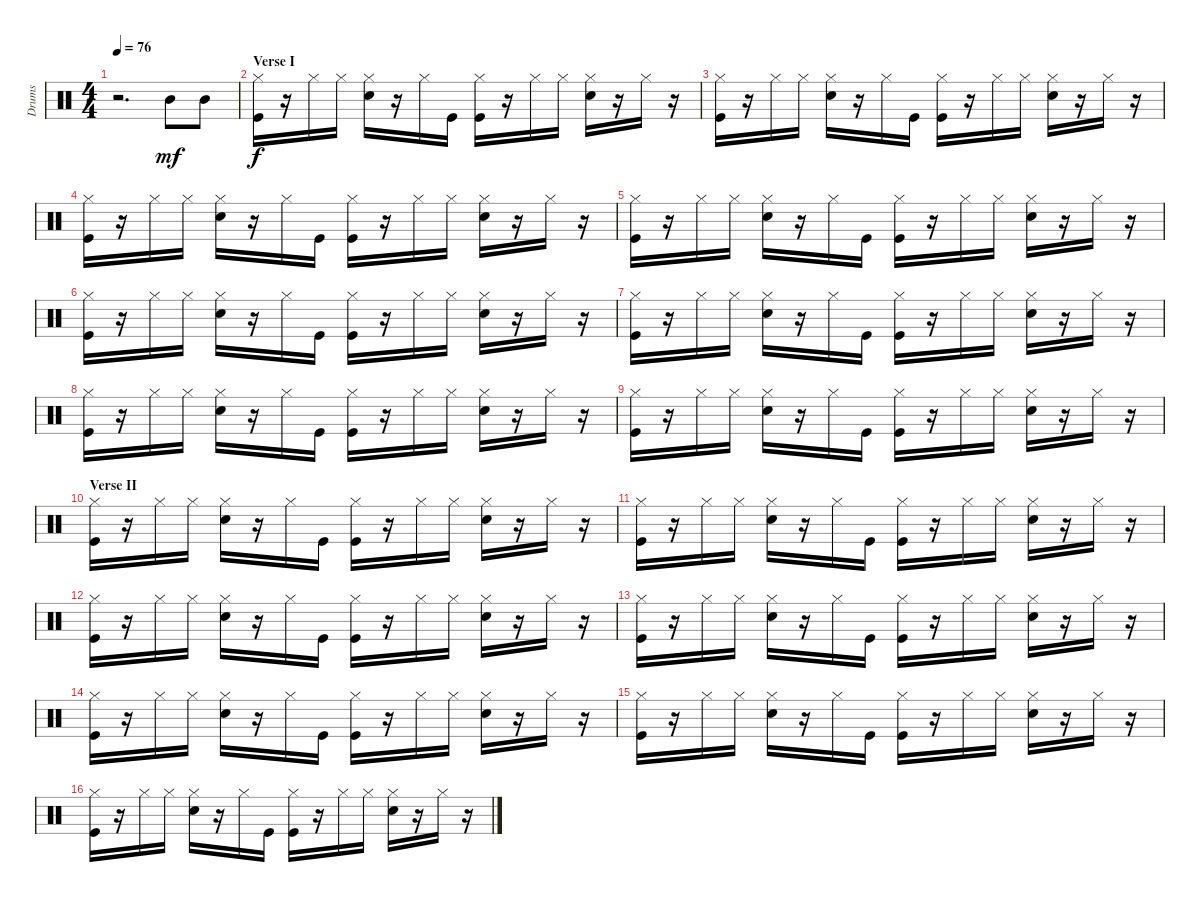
\track ("Drums" "Drums") {instrument percussion}
\staff {score}
\articulation defaults
\ts (4 4)
\tempo 76
\clef neutral
\ks c
r.2{d dy f} "Mid Tom (hit)".8{dy mf} "Mid Tom (hit)".8 |
\section ("" "Verse I")
("Kick (hit)" "Hi-Hat (closed)").16{dy f} r.16 "Hi-Hat (closed)".16 "Hi-Hat (closed)".16 ("Snare (hit) 2" "Hi-Hat (closed)").16 r.16 "Hi-Hat (closed)".16 "Kick (hit)".16 ("Kick (hit)" "Hi-Hat (closed)").16 r.16 "Hi-Hat (closed)".16 "Hi-Hat (closed)".16 ("Snare (hit) 2" "Hi-Hat (closed)").16 r.16 "Hi-Hat (closed)".16 r.16 |
("Kick (hit)" "Hi-Hat (closed)").16 r.16 "Hi-Hat (closed)".16 "Hi-Hat (closed)".16 ("Snare (hit) 2" "Hi-Hat (closed)").16 r.16 "Hi-Hat (closed)".16 "Kick (hit)".16 ("Kick (hit)" "Hi-Hat (closed)").16 r.16 "Hi-Hat (closed)".16 "Hi-Hat (closed)".16 ("Snare (hit) 2" "Hi-Hat (closed)").16 r.16 "Hi-Hat (closed)".16 r.16 |
("Kick (hit)" "Hi-Hat (closed)").16 r.16 "Hi-Hat (closed)".16 "Hi-Hat (closed)".16 ("Snare (hit) 2" "Hi-Hat (closed)").16 r.16 "Hi-Hat (closed)".16 "Kick (hit)".16 ("Kick (hit)" "Hi-Hat (closed)").16 r.16 "Hi-Hat (closed)".16 "Hi-Hat (closed)".16 ("Snare (hit) 2" "Hi-Hat (closed)").16 r.16 "Hi-Hat (closed)".16 r.16 |
("Kick (hit)" "Hi-Hat (closed)").16 r.16 "Hi-Hat (closed)".16 "Hi-Hat (closed)".16 ("Snare (hit) 2" "Hi-Hat (closed)").16 r.16 "Hi-Hat (closed)".16 "Kick (hit)".16 ("Kick (hit)" "Hi-Hat (closed)").16 r.16 "Hi-Hat (closed)".16 "Hi-Hat (closed)".16 ("Snare (hit) 2" "Hi-Hat (closed)").16 r.16 "Hi-Hat (closed)".16 r.16 |
("Kick (hit)" "Hi-Hat (closed)").16 r.16 "Hi-Hat (closed)".16 "Hi-Hat (closed)".16 ("Snare (hit) 2" "Hi-Hat (closed)").16 r.16 "Hi-Hat (closed)".16 "Kick (hit)".16 ("Kick (hit)" "Hi-Hat (closed)").16 r.16 "Hi-Hat (closed)".16 "Hi-Hat (closed)".16 ("Snare (hit) 2" "Hi-Hat (closed)").16 r.16 "Hi-Hat (closed)".16 r.16 |
("Kick (hit)" "Hi-Hat (closed)").16 r.16 "Hi-Hat (closed)".16 "Hi-Hat (closed)".16 ("Snare (hit) 2" "Hi-Hat (closed)").16 r.16 "Hi-Hat (closed)".16 "Kick (hit)".16 ("Kick (hit)" "Hi-Hat (closed)").16 r.16 "Hi-Hat (closed)".16 "Hi-Hat (closed)".16 ("Snare (hit) 2" "Hi-Hat (closed)").16 r.16 "Hi-Hat (closed)".16 r.16 |
("Kick (hit)" "Hi-Hat (closed)").16 r.16 "Hi-Hat (closed)".16 "Hi-Hat (closed)".16 ("Snare (hit) 2" "Hi-Hat (closed)").16 r.16 "Hi-Hat (closed)".16 "Kick (hit)".16 ("Kick (hit)" "Hi-Hat (closed)").16 r.16 "Hi-Hat (closed)".16 "Hi-Hat (closed)".16 ("Snare (hit) 2" "Hi-Hat (closed)").16 r.16 "Hi-Hat (closed)".16 r.16 |
("Kick (hit)" "Hi-Hat (closed)").16 r.16 "Hi-Hat (closed)".16 "Hi-Hat (closed)".16 ("Snare (hit) 2" "Hi-Hat (closed)").16 r.16 "Hi-Hat (closed)".16 "Kick (hit)".16 ("Kick (hit)" "Hi-Hat (closed)").16 r.16 "Hi-Hat (closed)".16 "Hi-Hat (closed)".16 ("Snare (hit) 2" "Hi-Hat (closed)").16 r.16 "Hi-Hat (closed)".16 r.16 |
\section ("" "Verse II")
("Kick (hit)" "Hi-Hat (closed)").16 r.16 "Hi-Hat (closed)".16 "Hi-Hat (closed)".16 ("Snare (hit) 2" "Hi-Hat (closed)").16 r.16 "Hi-Hat (closed)".16 "Kick (hit)".16 ("Kick (hit)" "Hi-Hat (closed)").16 r.16 "Hi-Hat (closed)".16 "Hi-Hat (closed)".16 ("Snare (hit) 2" "Hi-Hat (closed)").16 r.16 "Hi-Hat (closed)".16 r.16 |
("Kick (hit)" "Hi-Hat (closed)").16 r.16 "Hi-Hat (closed)".16 "Hi-Hat (closed)".16 ("Snare (hit) 2" "Hi-Hat (closed)").16 r.16 "Hi-Hat (closed)".16 "Kick (hit)".16 ("Kick (hit)" "Hi-Hat (closed)").16 r.16 "Hi-Hat (closed)".16 "Hi-Hat (closed)".16 ("Snare (hit) 2" "Hi-Hat (closed)").16 r.16 "Hi-Hat (closed)".16 r.16 |
("Kick (hit)" "Hi-Hat (closed)").16 r.16 "Hi-Hat (closed)".16 "Hi-Hat (closed)".16 ("Snare (hit) 2" "Hi-Hat (closed)").16 r.16 "Hi-Hat (closed)".16 "Kick (hit)".16 ("Kick (hit)" "Hi-Hat (closed)").16 r.16 "Hi-Hat (closed)".16 "Hi-Hat (closed)".16 ("Snare (hit) 2" "Hi-Hat (closed)").16 r.16 "Hi-Hat (closed)".16 r.16 |
("Kick (hit)" "Hi-Hat (closed)").16 r.16 "Hi-Hat (closed)".16 "Hi-Hat (closed)".16 ("Snare (hit) 2" "Hi-Hat (closed)").16 r.16 "Hi-Hat (closed)".16 "Kick (hit)".16 ("Kick (hit)" "Hi-Hat (closed)").16 r.16 "Hi-Hat (closed)".16 "Hi-Hat (closed)".16 ("Snare (hit) 2" "Hi-Hat (closed)").16 r.16 "Hi-Hat (closed)".16 r.16 |
("Kick (hit)" "Hi-Hat (closed)").16 r.16 "Hi-Hat (closed)".16 "Hi-Hat (closed)".16 ("Snare (hit) 2" "Hi-Hat (closed)").16 r.16 "Hi-Hat (closed)".16 "Kick (hit)".16 ("Kick (hit)" "Hi-Hat (closed)").16 r.16 "Hi-Hat (closed)".16 "Hi-Hat (closed)".16 ("Snare (hit) 2" "Hi-Hat (closed)").16 r.16 "Hi-Hat (closed)".16 r.16 |
("Kick (hit)" "Hi-Hat (closed)").16 r.16 "Hi-Hat (closed)".16 "Hi-Hat (closed)".16 ("Snare (hit) 2" "Hi-Hat (closed)").16 r.16 "Hi-Hat (closed)".16 "Kick (hit)".16 ("Kick (hit)" "Hi-Hat (closed)").16 r.16 "Hi-Hat (closed)".16 "Hi-Hat (closed)".16 ("Snare (hit) 2" "Hi-Hat (closed)").16 r.16 "Hi-Hat (closed)".16 r.16 |
("Kick (hit)" "Hi-Hat (closed)").16 r.16 "Hi-Hat (closed)".16 "Hi-Hat (closed)".16 ("Snare (hit) 2" "Hi-Hat (closed)").16 r.16 "Hi-Hat (closed)".16 "Kick (hit)".16 ("Kick (hit)" "Hi-Hat (closed)").16 r.16 "Hi-Hat (closed)".16 "Hi-Hat (closed)".16 ("Snare (hit) 2" "Hi-Hat (closed)").16 r.16 "Hi-Hat (closed)".16 r.16
